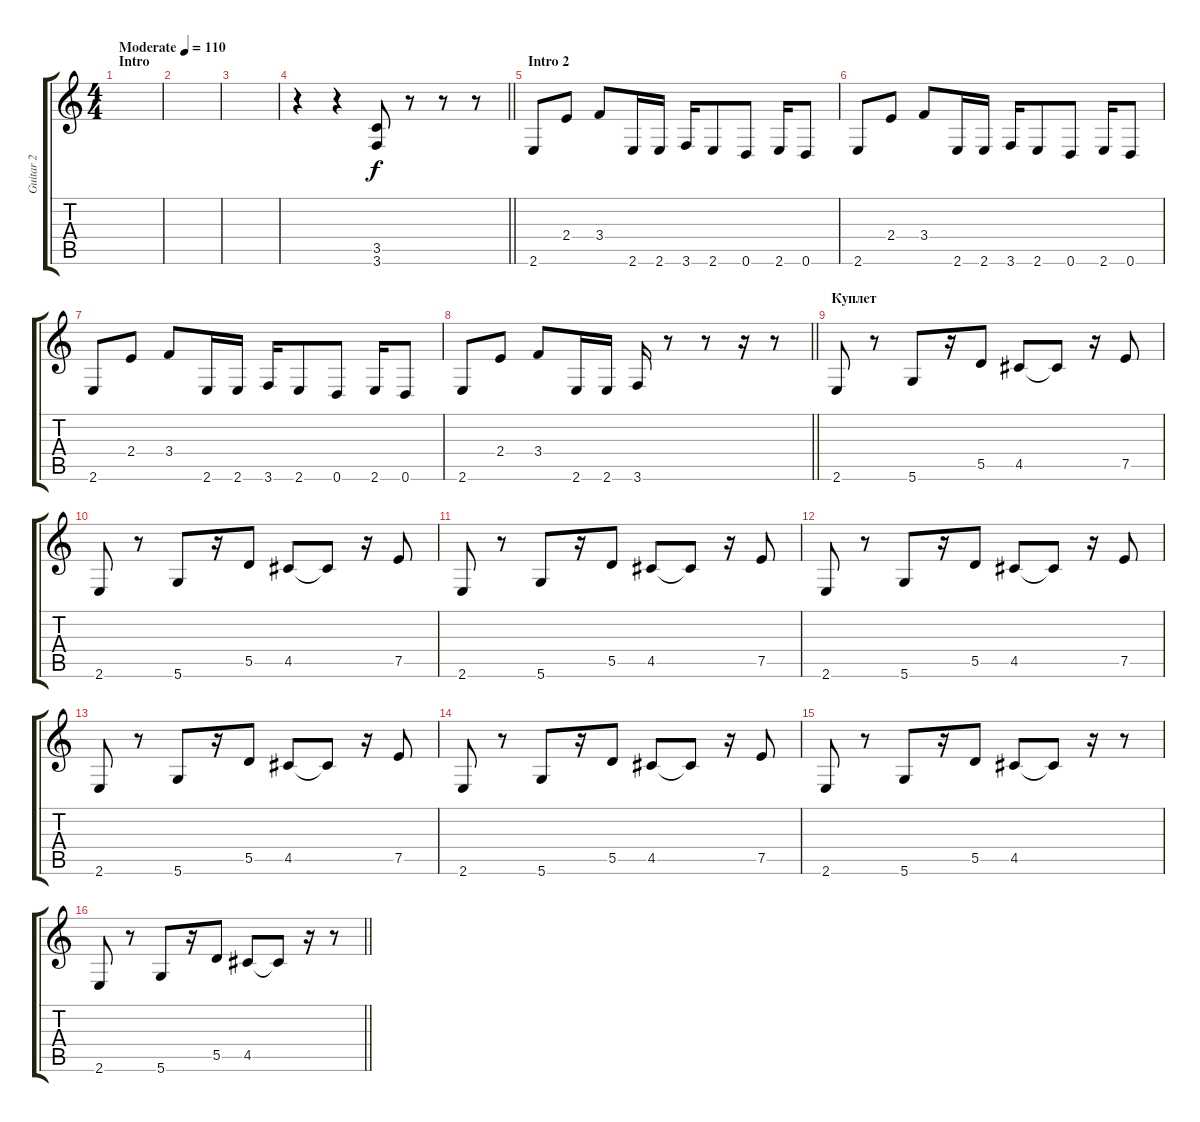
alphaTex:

\track ("Guitar 2" "Guitar 2") {instrument distortionguitar}
\staff {score tabs}
\tuning (E4 B3 G3 D3 A2 D2) {hide}
\ts (4 4)
\section ("" "Intro")
\tempo (110 "Moderate")
\clef g2
\ks c
|
|
|
\barLineRight lightlight
r.4 r.4 (3.5 3.6).8 r.8 r.8 r.8 |
\section ("" "Intro 2")
2.6.8 2.4.8 3.4.8 2.6.16 2.6.16 3.6.16 2.6.8 0.6.8 2.6.16 0.6.8 |
2.6.8 2.4.8 3.4.8 2.6.16 2.6.16 3.6.16 2.6.8 0.6.8 2.6.16 0.6.8 |
2.6.8 2.4.8 3.4.8 2.6.16 2.6.16 3.6.16 2.6.8 0.6.8 2.6.16 0.6.8 |
\barLineRight lightlight
2.6.8 2.4.8 3.4.8 2.6.16 2.6.16 3.6.16 r.8 r.8 r.16 r.8 |
\section ("" "Куплет")
2.6.8 r.8 5.6.8 r.16 5.5.8 4.5.8 4.5{t}.8 r.16 7.5.8 |
2.6.8 r.8 5.6.8 r.16 5.5.8 4.5.8 4.5{t}.8 r.16 7.5.8 |
2.6.8 r.8 5.6.8 r.16 5.5.8 4.5.8 4.5{t}.8 r.16 7.5.8 |
2.6.8 r.8 5.6.8 r.16 5.5.8 4.5.8 4.5{t}.8 r.16 7.5.8 |
2.6.8 r.8 5.6.8 r.16 5.5.8 4.5.8 4.5{t}.8 r.16 7.5.8 |
2.6.8 r.8 5.6.8 r.16 5.5.8 4.5.8 4.5{t}.8 r.16 7.5.8 |
2.6.8 r.8 5.6.8 r.16 5.5.8 4.5.8 4.5{t}.8 r.16 r.8 |
\barLineRight lightlight
2.6.8 r.8 5.6.8 r.16 5.5.8 4.5.8 4.5{t}.8 r.16 r.8
